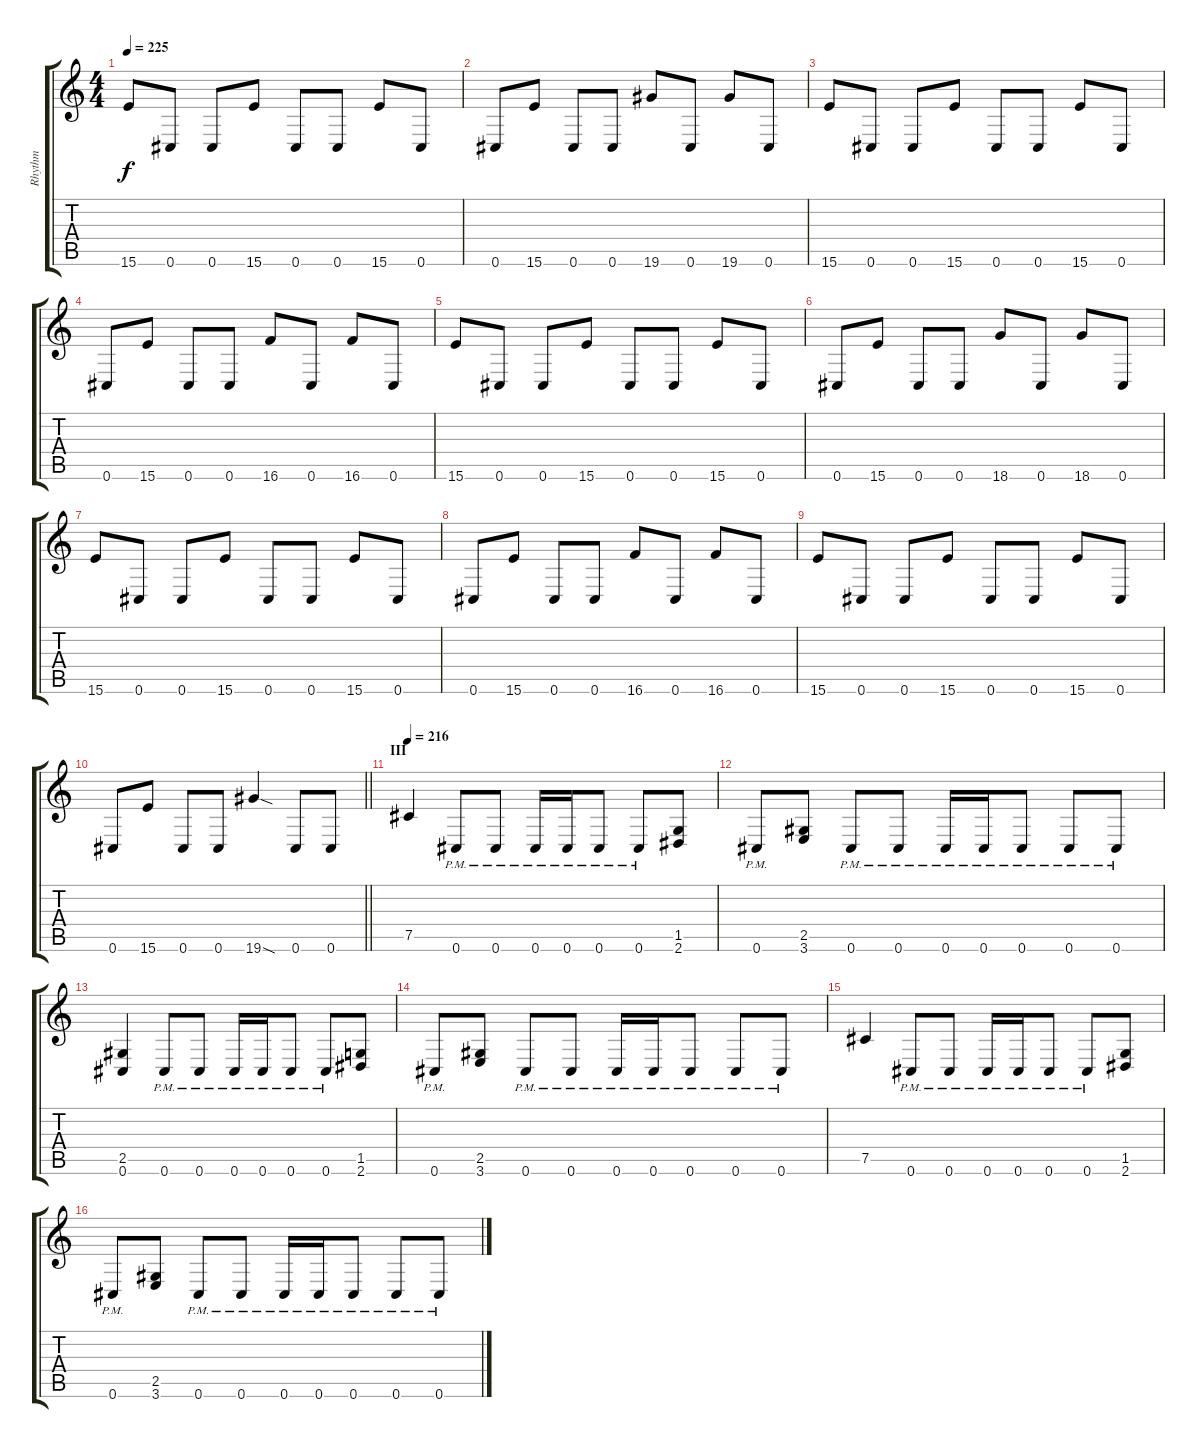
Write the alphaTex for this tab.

\track ("Rhythm" "Rhythm") {instrument distortionguitar}
\staff {score tabs}
\tuning (Db4 Ab3 E3 B2 Gb2 Db2) {hide}
\ts (4 4)
\tempo 225
\clef g2
\ks c
15.6.8{dy f} 0.6.8 0.6.8 15.6.8 0.6.8 0.6.8 15.6.8 0.6.8 |
0.6.8 15.6.8 0.6.8 0.6.8 19.6.8 0.6.8 19.6.8 0.6.8 |
15.6.8 0.6.8 0.6.8 15.6.8 0.6.8 0.6.8 15.6.8 0.6.8 |
0.6.8 15.6.8 0.6.8 0.6.8 16.6.8 0.6.8 16.6.8 0.6.8 |
15.6.8 0.6.8 0.6.8 15.6.8 0.6.8 0.6.8 15.6.8 0.6.8 |
0.6.8 15.6.8 0.6.8 0.6.8 18.6.8 0.6.8 18.6.8 0.6.8 |
15.6.8 0.6.8 0.6.8 15.6.8 0.6.8 0.6.8 15.6.8 0.6.8 |
0.6.8 15.6.8 0.6.8 0.6.8 16.6.8 0.6.8 16.6.8 0.6.8 |
15.6.8 0.6.8 0.6.8 15.6.8 0.6.8 0.6.8 15.6.8 0.6.8 |
\barLineRight lightlight
0.6.8 15.6.8 0.6.8 0.6.8 19.6{sod}.4 0.6.8 0.6.8 |
\section ("" "III")
\tempo 216
7.5.4 0.6{pm}.8 0.6{pm}.8 0.6{pm}.16 0.6{pm}.16 0.6{pm}.8 0.6{pm}.8 (1.5 2.6).8 |
0.6{pm}.8 (2.5 3.6).8 0.6{pm}.8 0.6{pm}.8 0.6{pm}.16 0.6{pm}.16 0.6{pm}.8 0.6{pm}.8 0.6{pm}.8 |
(2.5 0.6).4 0.6{pm}.8 0.6{pm}.8 0.6{pm}.16 0.6{pm}.16 0.6{pm}.8 0.6{pm}.8 (1.5 2.6).8 |
0.6{pm}.8 (2.5 3.6).8 0.6{pm}.8 0.6{pm}.8 0.6{pm}.16 0.6{pm}.16 0.6{pm}.8 0.6{pm}.8 0.6{pm}.8 |
7.5.4 0.6{pm}.8 0.6{pm}.8 0.6{pm}.16 0.6{pm}.16 0.6{pm}.8 0.6{pm}.8 (1.5 2.6).8 |
0.6{pm}.8 (2.5 3.6).8 0.6{pm}.8 0.6{pm}.8 0.6{pm}.16 0.6{pm}.16 0.6{pm}.8 0.6{pm}.8 0.6{pm}.8
